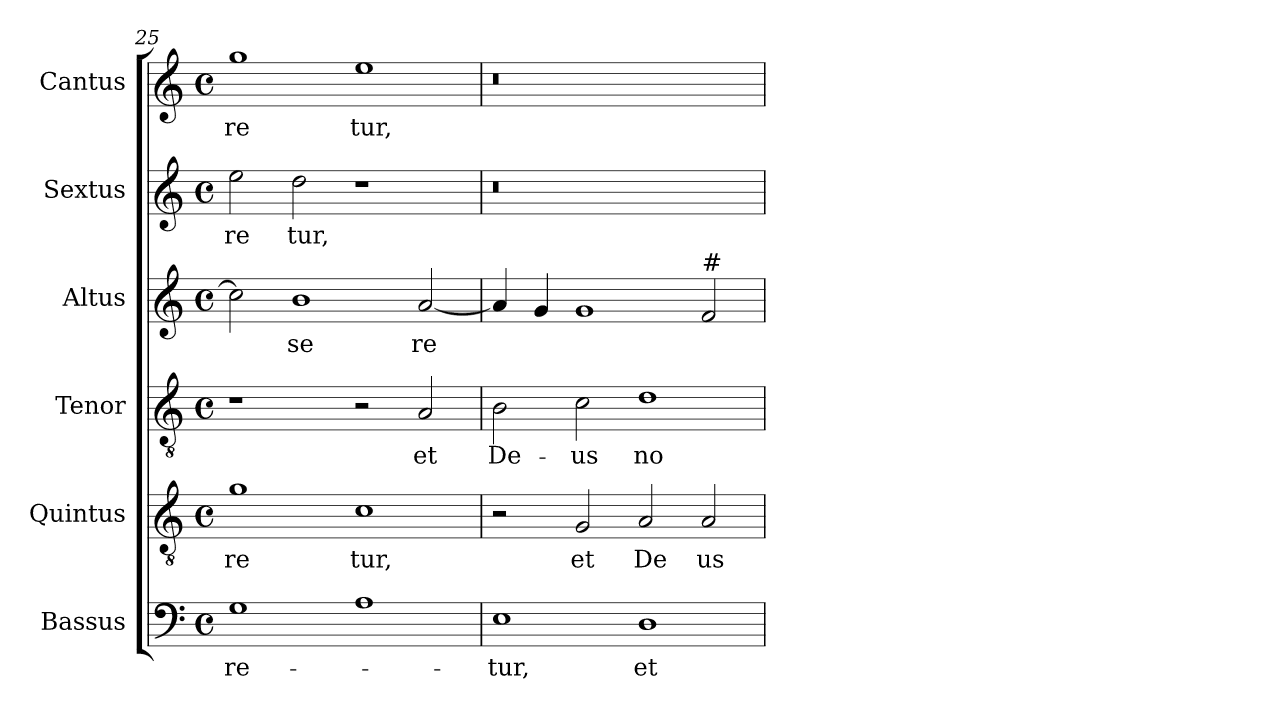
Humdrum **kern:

**kern	**text	**kern	**text	**kern	**text	**kern	**text	**kern	**text	**kern	**text
*part6	*part6	*part5	*part5	*part4	*part4	*part3	*part3	*part2	*part2	*part1	*part1
*staff6	*staff6	*staff5	*staff5	*staff4	*staff4	*staff3	*staff3	*staff2	*staff2	*staff1	*staff1
*I"Bassus	*	*I"Quintus	*	*I"Tenor	*	*I"Altus	*	*I"Sextus	*	*I"Cantus	*
*clefF4	*	*clefGv2	*	*clefGv2	*	*clefG2	*	*clefG2	*	*clefG2	*
*M4/4	*	*M4/4	*	*M4/4	*	*M4/4	*	*M4/4	*	*M4/4	*
*met(c)	*	*met(c)	*	*met(c)	*	*met(c)	*	*met(c)	*	*met(c)	*
=25	=25	=25	=25	=25	=25	=25	=25	=25	=25	=25	=25
!	!LO:LY:b:cj	!	!LO:LY:b:cj	!	!	!	!	!	!LO:LY:b:cj	!	!LO:LY:b:cj
1G	-re-	1g	re	1r	.	2cc\]	.	2ee\	re	1gg	re
!	!	!	!	!	!	!	!LO:LY:b:cj	!	!LO:LY:b:cj	!	!
.	.	.	.	.	.	1b	se	2dd\	tur,	.	.
!	!	!	!LO:LY:b:cj	!	!	!	!	!	!	!	!LO:LY:b:cj
1A	.	1c	tur,	2r	.	.	.	1r	.	1ee	tur,
!	!	!	!	!	!LO:LY:b:cj	!	!LO:LY:b:cj	!	!	!	!
.	.	.	.	2A/	et	[<2a/	re	.	.	.	.
=26	=26	=26	=26	=26	=26	=26	=26	=26	=26	=26	=26
!	!LO:LY:b:cj	!	!	!	!LO:LY:b:cj	!	!	!	!	!	!
1E	-tur,	2r	.	2B\	De-	4a/]	.	0r	.	0r	.
.	.	.	.	.	.	4g/	.	.	.	.	.
!	!	!	!LO:LY:b:cj	!	!LO:LY:b:cj	!	!	!	!	!	!
.	.	2G/	et	2c\	-us	1g	.	.	.	.	.
!	!LO:LY:b:cj	!	!LO:LY:b:cj	!	!LO:LY:b:cj	!	!	!	!	!	!
1D	et	2A/	De	1d	no-	.	.	.	.	.	.
!	!	!	!	!	!	!LO:TX:a:t=#	!	!	!	!	!
!	!	!	!LO:LY:b:cj	!	!	!	!	!	!	!	!
.	.	2A/	us	.	.	2f/	.	.	.	.	.
=	=	=	=	=	=	=	=	=	=	=	=
*-	*-	*-	*-	*-	*-	*-	*-	*-	*-	*-	*-
